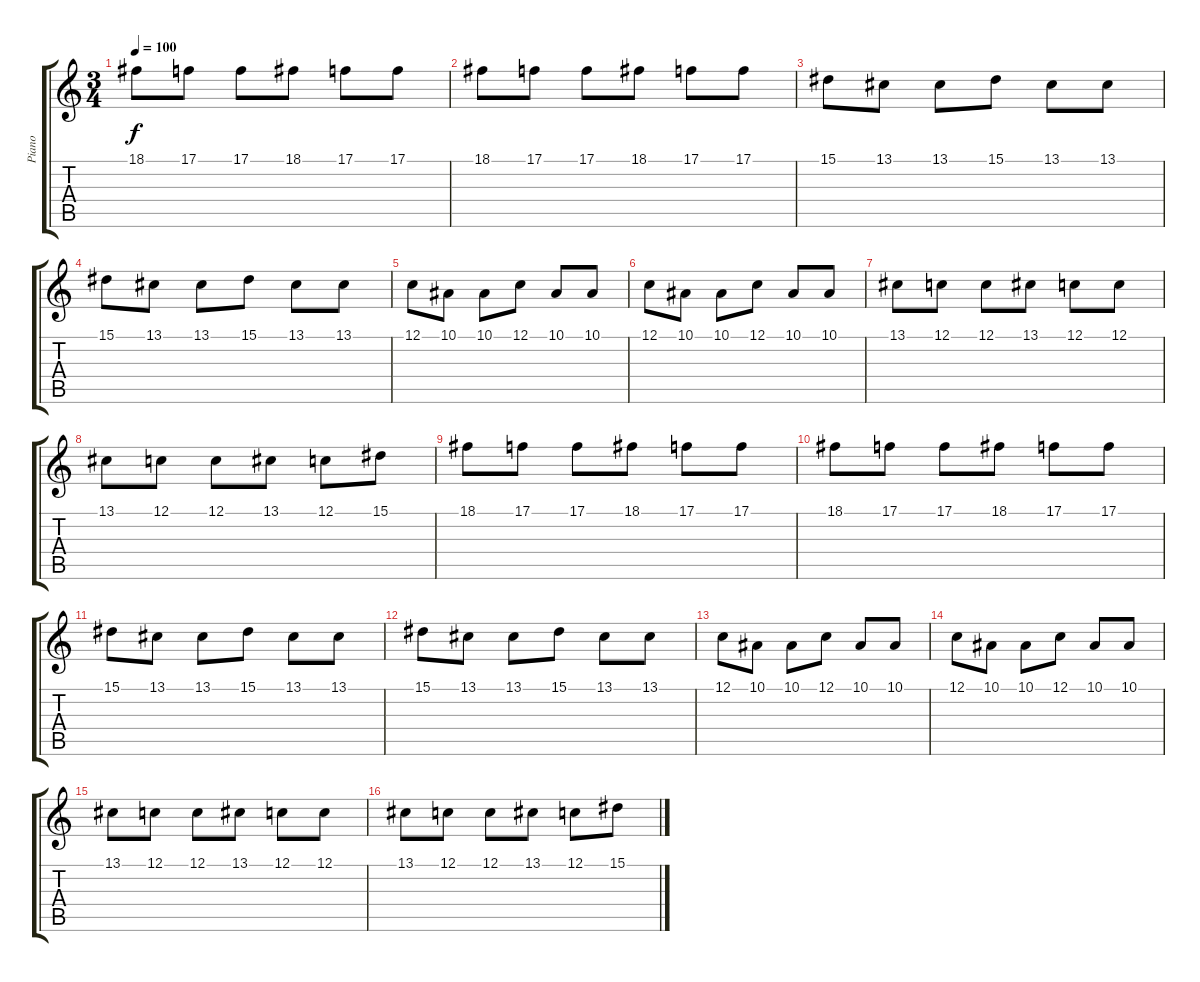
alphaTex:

\track ("Piano" "Piano") {instrument acousticgrandpiano}
\staff {score tabs}
\tuning (C4 G3 Eb3 Bb2 F2 C2) {hide}
\ts (3 4)
\tempo 100
\clef g2
\ks c
18.1.8{dy f} 17.1.8 17.1.8 18.1.8 17.1.8 17.1.8 |
18.1.8 17.1.8 17.1.8 18.1.8 17.1.8 17.1.8 |
15.1.8 13.1.8 13.1.8 15.1.8 13.1.8 13.1.8 |
15.1.8 13.1.8 13.1.8 15.1.8 13.1.8 13.1.8 |
12.1.8 10.1.8 10.1.8 12.1.8 10.1.8 10.1.8 |
12.1.8 10.1.8 10.1.8 12.1.8 10.1.8 10.1.8 |
13.1.8 12.1.8 12.1.8 13.1.8 12.1.8 12.1.8 |
13.1.8 12.1.8 12.1.8 13.1.8 12.1.8 15.1.8 |
18.1.8 17.1.8 17.1.8 18.1.8 17.1.8 17.1.8 |
18.1.8 17.1.8 17.1.8 18.1.8 17.1.8 17.1.8 |
15.1.8 13.1.8 13.1.8 15.1.8 13.1.8 13.1.8 |
15.1.8 13.1.8 13.1.8 15.1.8 13.1.8 13.1.8 |
12.1.8 10.1.8 10.1.8 12.1.8 10.1.8 10.1.8 |
12.1.8 10.1.8 10.1.8 12.1.8 10.1.8 10.1.8 |
13.1.8 12.1.8 12.1.8 13.1.8 12.1.8 12.1.8 |
13.1.8 12.1.8 12.1.8 13.1.8 12.1.8 15.1.8
